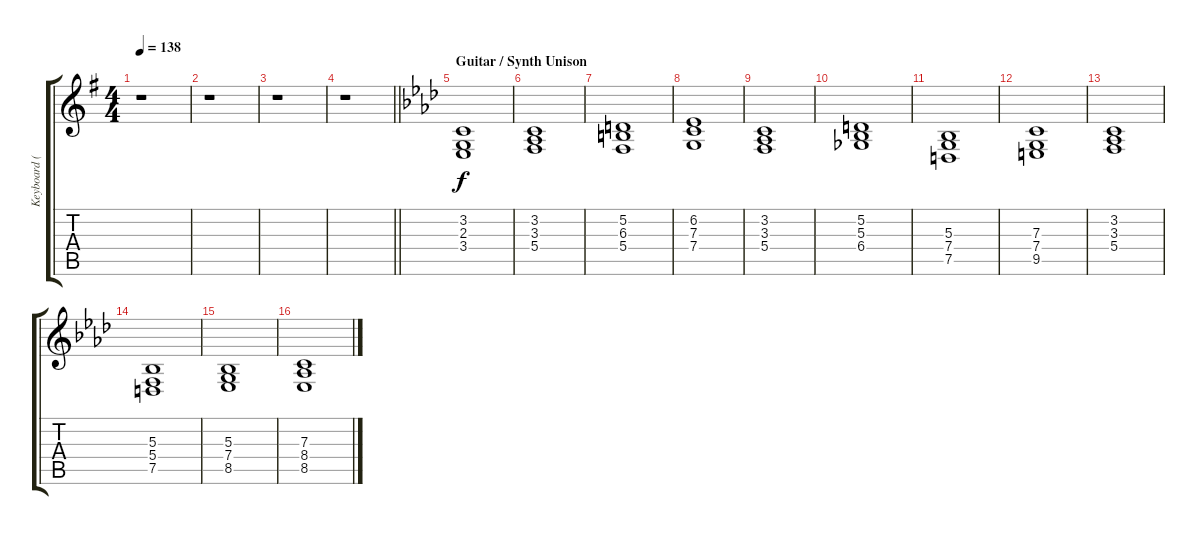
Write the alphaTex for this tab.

\track ("Keyboard (2)" "Keyboard (") {instrument choiraahs}
\staff {score tabs}
\tuning (D4 A3 F3 C3 G2 D2) {hide}
\ts (4 4)
\tempo 138
\clef g2
\ks eminor
r.1{dy f} |
r.1 |
r.1 |
\barLineRight lightlight
r.1 |
\section ("" "Guitar / Synth Unison")
\ks fminor
(3.2 2.3 3.4).1 |
(3.2 3.3 5.4).1 |
(5.2 6.3 5.4).1 |
(6.2 7.3 7.4).1 |
(3.2 3.3 5.4).1 |
(5.2 5.3 6.4).1 |
(5.3 7.4 7.5).1 |
(7.3 7.4 9.5).1 |
(3.2 3.3 5.4).1 |
(5.3 5.4 7.5).1 |
(5.3 7.4 8.5).1 |
(7.3 8.4 8.5).1
